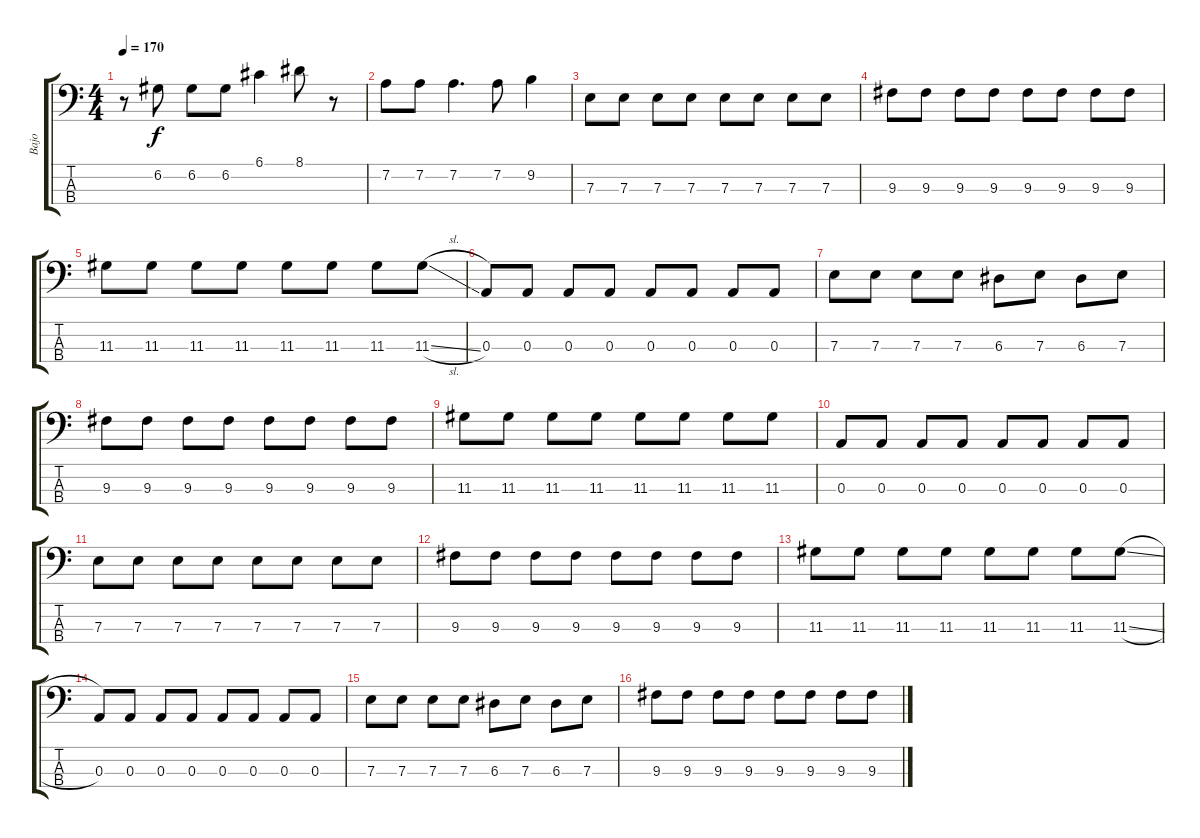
\track ("Bajo" "Bajo") {instrument electricbassfinger}
\staff {score tabs}
\tuning (G2 D2 A1 E1) {hide}
\ts (4 4)
\tempo 170
\clef f4
\ks c
r.8{dy f} 6.2.8 6.2.8 6.2.8 6.1.4 8.1.8 r.8 |
7.2.8 7.2.8 7.2.4{d} 7.2.8 9.2.4 |
7.3.8 7.3.8 7.3.8 7.3.8 7.3.8 7.3.8 7.3.8 7.3.8 |
9.3.8 9.3.8 9.3.8 9.3.8 9.3.8 9.3.8 9.3.8 9.3.8 |
11.3.8 11.3.8 11.3.8 11.3.8 11.3.8 11.3.8 11.3.8 11.3{sl}.8 |
0.3.8 0.3.8 0.3.8 0.3.8 0.3.8 0.3.8 0.3.8 0.3.8 |
7.3.8 7.3.8 7.3.8 7.3.8 6.3.8 7.3.8 6.3.8 7.3.8 |
9.3.8 9.3.8 9.3.8 9.3.8 9.3.8 9.3.8 9.3.8 9.3.8 |
11.3.8 11.3.8 11.3.8 11.3.8 11.3.8 11.3.8 11.3.8 11.3.8 |
0.3.8 0.3.8 0.3.8 0.3.8 0.3.8 0.3.8 0.3.8 0.3.8 |
7.3.8 7.3.8 7.3.8 7.3.8 7.3.8 7.3.8 7.3.8 7.3.8 |
9.3.8 9.3.8 9.3.8 9.3.8 9.3.8 9.3.8 9.3.8 9.3.8 |
11.3.8 11.3.8 11.3.8 11.3.8 11.3.8 11.3.8 11.3.8 11.3{sl}.8 |
0.3.8 0.3.8 0.3.8 0.3.8 0.3.8 0.3.8 0.3.8 0.3.8 |
7.3.8 7.3.8 7.3.8 7.3.8 6.3.8 7.3.8 6.3.8 7.3.8 |
9.3.8 9.3.8 9.3.8 9.3.8 9.3.8 9.3.8 9.3.8 9.3.8
